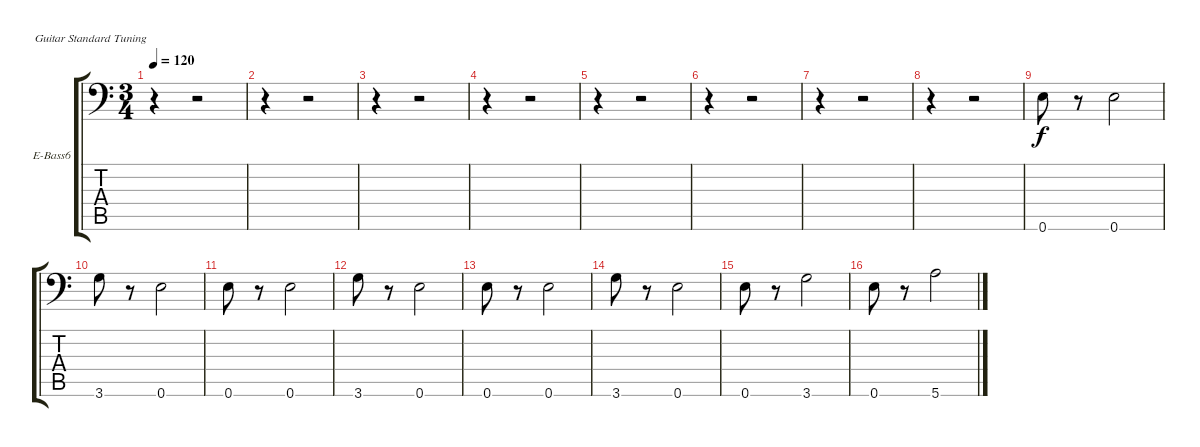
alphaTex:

\bracketExtendMode groupsimilarinstruments
\firstSystemTrackNameOrientation horizontal
\otherSystemsTrackNameOrientation horizontal
\track ("Piste 6" "E-Bass6") {instrument electricbassfinger}
\staff {score tabs}
\tuning (E4 B3 G3 D3 A2 E2)
\ts (3 4)
\tempo 120
\clef f4
\ks c
r.4{dy f} r.2 |
r.4 r.2 |
r.4 r.2 |
r.4 r.2 |
r.4 r.2 |
r.4 r.2 |
r.4 r.2 |
r.4 r.2 |
0.6.8 r.8 0.6.2 |
3.6.8 r.8 0.6.2 |
0.6.8 r.8 0.6.2 |
3.6.8 r.8 0.6.2 |
0.6.8 r.8 0.6.2 |
3.6.8 r.8 0.6.2 |
0.6.8 r.8 3.6.2 |
0.6.8 r.8 5.6.2
